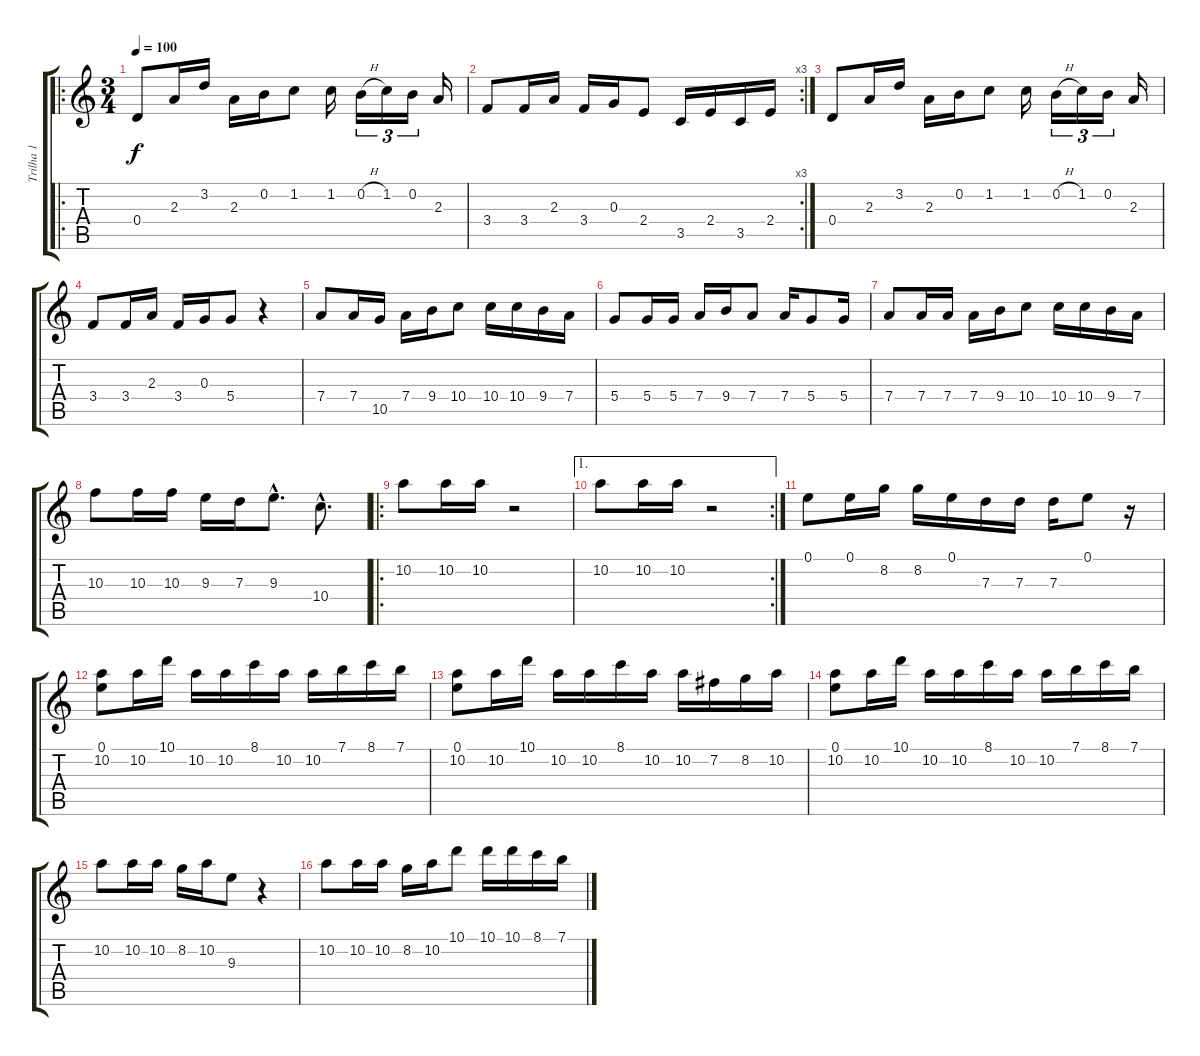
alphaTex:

\track ("Trilha 1" "Trilha 1") {instrument acousticguitarsteel}
\staff {score tabs}
\tuning (E4 B3 G3 D3 A2 E2) {hide}
\ro
\ts (3 4)
\tempo 100
\clef g2
\ks c
0.4.8{dy f} 2.3.16 3.2.16 2.3.16 0.2.16 1.2.8 1.2.16 0.2{h}.16{tu (3 2)} 1.2.16{tu (3 2)} 0.2.16{tu (3 2)} 2.3.16 |
\rc 3
3.4.8 3.4.16 2.3.16 3.4.16 0.3.16 2.4.8 3.5.16 2.4.16 3.5.16 2.4.16 |
0.4.8 2.3.16 3.2.16 2.3.16 0.2.16 1.2.8 1.2.16 0.2{h}.16{tu (3 2)} 1.2.16{tu (3 2)} 0.2.16{tu (3 2)} 2.3.16 |
3.4.8 3.4.16 2.3.16 3.4.16 0.3.16 5.4.8 r.4 |
7.4.8 7.4.16 10.5.16 7.4.16 9.4.16 10.4.8 10.4.16 10.4.16 9.4.16 7.4.16 |
5.4.8 5.4.16 5.4.16 7.4.16 9.4.16 7.4.8 7.4.16 5.4.8 5.4.16 |
7.4.8 7.4.16 7.4.16 7.4.16 9.4.16 10.4.8 10.4.16 10.4.16 9.4.16 7.4.16 |
10.3.8 10.3.16 10.3.16 9.3.16 7.3.16 9.3{hac}.8{d} 10.4{hac}.8{d} |
\ro
10.2.8 10.2.16 10.2.16 r.2 |
\ae 1
\rc 2
10.2.8 10.2.16 10.2.16 r.2 |
0.1.8 0.1.16 8.2.16 8.2.16 0.1.16 7.3.16 7.3.16 7.3.16 0.1.8 r.16 |
(0.1 10.2).8 10.2.16 10.1.16 10.2.16 10.2.16 8.1.16 10.2.16 10.2.16 7.1.16 8.1.16 7.1.16 |
(0.1 10.2).8 10.2.16 10.1.16 10.2.16 10.2.16 8.1.16 10.2.16 10.2.16 7.2.16 8.2.16 10.2.16 |
(0.1 10.2).8 10.2.16 10.1.16 10.2.16 10.2.16 8.1.16 10.2.16 10.2.16 7.1.16 8.1.16 7.1.16 |
10.2.8 10.2.16 10.2.16 8.2.16 10.2.16 9.3.8 r.4 |
10.2.8 10.2.16 10.2.16 8.2.16 10.2.16 10.1.8 10.1.16 10.1.16 8.1.16 7.1.16
